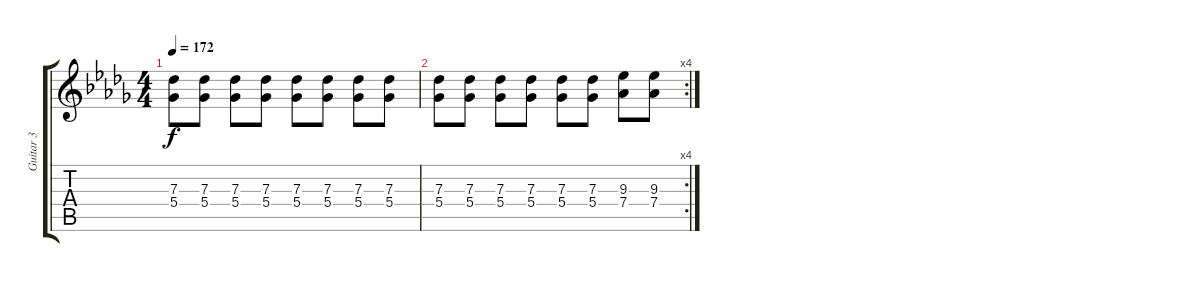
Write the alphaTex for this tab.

\track ("Guitar 3" "Guitar 3") {instrument distortionguitar}
\staff {score tabs}
\tuning (Eb4 Bb3 Gb3 Db3 Ab2 Eb2) {hide}
\ts (4 4)
\tempo 172
\clef g2
\ks db
(7.3 5.4).8{dy f} (7.3 5.4).8 (7.3 5.4).8 (7.3 5.4).8 (7.3 5.4).8 (7.3 5.4).8 (7.3 5.4).8 (7.3 5.4).8 |
\rc 4
(7.3 5.4).8 (7.3 5.4).8 (7.3 5.4).8 (7.3 5.4).8 (7.3 5.4).8 (7.3 5.4).8 (9.3 7.4).8 (9.3 7.4).8
